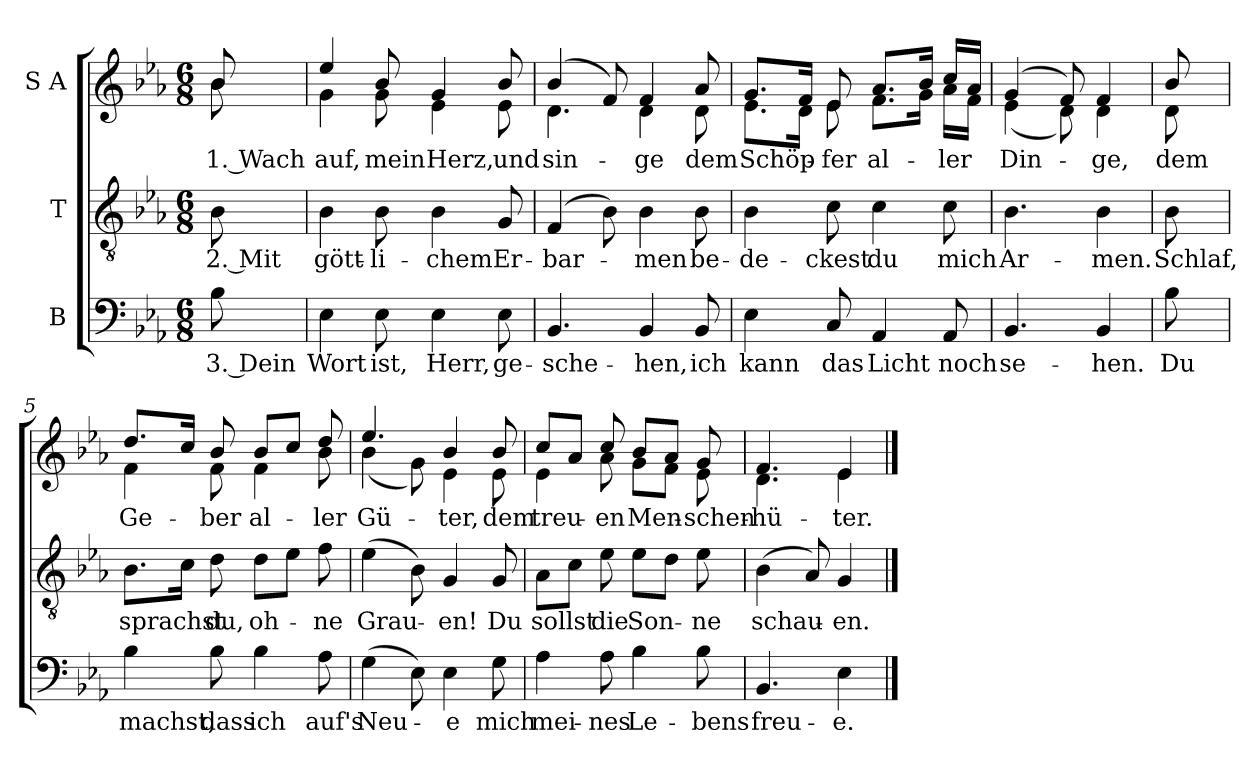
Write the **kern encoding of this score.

**kern	**text	**kern	**text	**kern	**text
*part3	*part3	*part2	*part2	*part1	*part1
*staff3	*staff3	*staff2	*staff2	*staff1	*staff1
*I"B	*	*I"T	*	*I"S A	*
*clefF4	*	*clefGv2	*	*clefG2	*
*k[b-e-a-]	*	*k[b-e-a-]	*	*k[b-e-a-]	*
*M6/8	*	*M6/8	*	*M6/8	*
*MM90	*	*MM90	*	*MM90	*
=	=	=	=	=	=
!	!LO:LY:b	!	!LO:LY:b	!	!LO:LY:b
*	*	*	*	*^	*
8B-\	3. Dein	8B-\	2. Mit	8b-/	8b-\	1. Wach
=1	=1	=1	=1	=1	=1	=1
!	!LO:LY:b	!	!LO:LY:b	!	!	!LO:LY:b
4E-\	Wort	4B-\	gött-	4ee-/	4g\	auf,
!	!LO:LY:b	!	!LO:LY:b	!	!	!LO:LY:b
8E-\	ist,	8B-\	-li-	8b-/	8g\	mein
!	!LO:LY:b	!	!LO:LY:b	!	!	!LO:LY:b
4E-\	Herr,	4B-\	-chem	4g/	4e-\	Herz,
!	!LO:LY:b	!	!LO:LY:b	!	!	!LO:LY:b
8E-\	ge-	8G/	Er-	8b-/	8e-\	und
=2	=2	=2	=2	=2	=2	=2
!	!LO:LY:b	!	!LO:LY:b	!	!	!LO:LY:b
4.BB-/	-sche-	(4F/	-bar-	(4b-/	4.d\	sin-
.	.	8B-\)	.	8f/)	.	.
!	!LO:LY:b	!	!LO:LY:b	!	!	!LO:LY:b
4BB-/	-hen,	4B-\	-men	4f/	4d\	-ge
!	!LO:LY:b	!	!LO:LY:b	!	!	!LO:LY:b
8BB-/	ich	8B-\	be-	8a-/	8d\	dem
=3	=3	=3	=3	=3	=3	=3
!	!LO:LY:b	!	!LO:LY:b	!	!	!LO:LY:b
4E-\	kann	4B-\	-de-	8.g/L	8.e-\L	Schöp-
.	.	.	.	16f/Jk	16d\Jk	.
!	!LO:LY:b	!	!LO:LY:b	!	!	!LO:LY:b
8C/	das	8c\	-ckest	8e-/	8e-\	-fer
!	!LO:LY:b	!	!LO:LY:b	!	!	!LO:LY:b
4AA-/	Licht	4c\	du	8.a-/L	8.f\L	al-
.	.	.	.	16b-/Jk	16g\Jk	.
!	!LO:LY:b	!	!LO:LY:b	!	!	!LO:LY:b
8AA-/	noch	8c\	mich	16cc/LL	16a-\LL	-ler
.	.	.	.	16a-/JJ	16f\JJ	.
=4	=4	=4	=4	=4	=4	=4
!	!LO:LY:b	!	!LO:LY:b	!	!	!LO:LY:b
4.BB-/	se-	4.B-\	Ar-	(4g/	(4e-\	Din-
.	.	.	.	8f/)	8d\)	.
!	!LO:LY:b	!	!LO:LY:b	!	!	!LO:LY:b
4BB-/	-hen.	4B-\	-men.	4f/	4d\	-ge,
!!LO:LB:g=z	!!
=4X1	=4X1	=4X1	=4X1	=4X1	=4X1	=4X1
!	!LO:LY:b	!	!LO:LY:b	!	!	!LO:LY:b
8B-\	Du	8B-\	Schlaf,	8b-/	8d\	dem
=5	=5	=5	=5	=5	=5	=5
!	!LO:LY:b	!	!LO:LY:b	!	!	!LO:LY:b
4B-\	machst,	8.B-\L	sprachst	8.dd/L	4f\	Ge-
.	.	16c\Jk	.	16cc/Jk	.	.
!	!LO:LY:b	!	!LO:LY:b	!	!	!LO:LY:b
8B-\	dass	8d\	du,	8b-/	8f\	-ber
!	!LO:LY:b	!	!LO:LY:b	!	!	!LO:LY:b
4B-\	ich	8d\L	oh-	8b-/L	4f\	al-
.	.	8e-\J	.	8cc/J	.	.
!	!LO:LY:b	!	!LO:LY:b	!	!	!LO:LY:b
8A-\	auf's	8f\	-ne	8dd/	8b-\	-ler
=6	=6	=6	=6	=6	=6	=6
!	!LO:LY:b	!	!LO:LY:b	!	!	!LO:LY:b
(4G\	Neu-	(4e-\	Grau-	4.ee-/	(4b-\	Gü-
8E-\)	.	8B-\)	.	.	8g\)	.
!	!LO:LY:b	!	!LO:LY:b	!	!	!LO:LY:b
4E-\	-e	4G/	-en!	4b-/	4e-\	ter,
!	!LO:LY:b	!	!LO:LY:b	!	!	!LO:LY:b
8G\	mich	8G/	Du	8b-/	8e-\	dem
=7	=7	=7	=7	=7	=7	=7
!	!LO:LY:b	!	!LO:LY:b	!	!	!LO:LY:b
4A-\	mei-	8A-\L	sollst	8cc/L	4e-\	treu-
.	.	8c\J	.	8a-/J	.	.
!	!LO:LY:b	!	!LO:LY:b	!	!	!LO:LY:b
8A-\	-nes	8e-\	die	8cc/	8a-\	-en
!	!LO:LY:b	!	!LO:LY:b	!	!	!LO:LY:b
4B-\	Le-	8e-\L	Son-	8b-/L	8g\L	Men-
.	.	8d\J	.	8a-/J	8f\J	.
!	!LO:LY:b	!	!LO:LY:b	!	!	!LO:LY:b
8B-\	-bens	8e-\	-ne	8g/	8e-\	-schen-
=8	=8	=8	=8	=8	=8	=8
!	!LO:LY:b	!	!LO:LY:b	!	!	!LO:LY:b
4.BB-/	freu-	(4B-\	schau-	4.f/	4.d\	-hü-
.	.	8A-/)	.	.	.	.
!	!LO:LY:b	!	!LO:LY:b	!	!	!LO:LY:b
4E-\	-e.	4G/	-en.	4e-/	4e-\	-ter.
*	*	*	*	*v	*v	*
==	==	==	==	==	==
*-	*-	*-	*-	*-	*-
